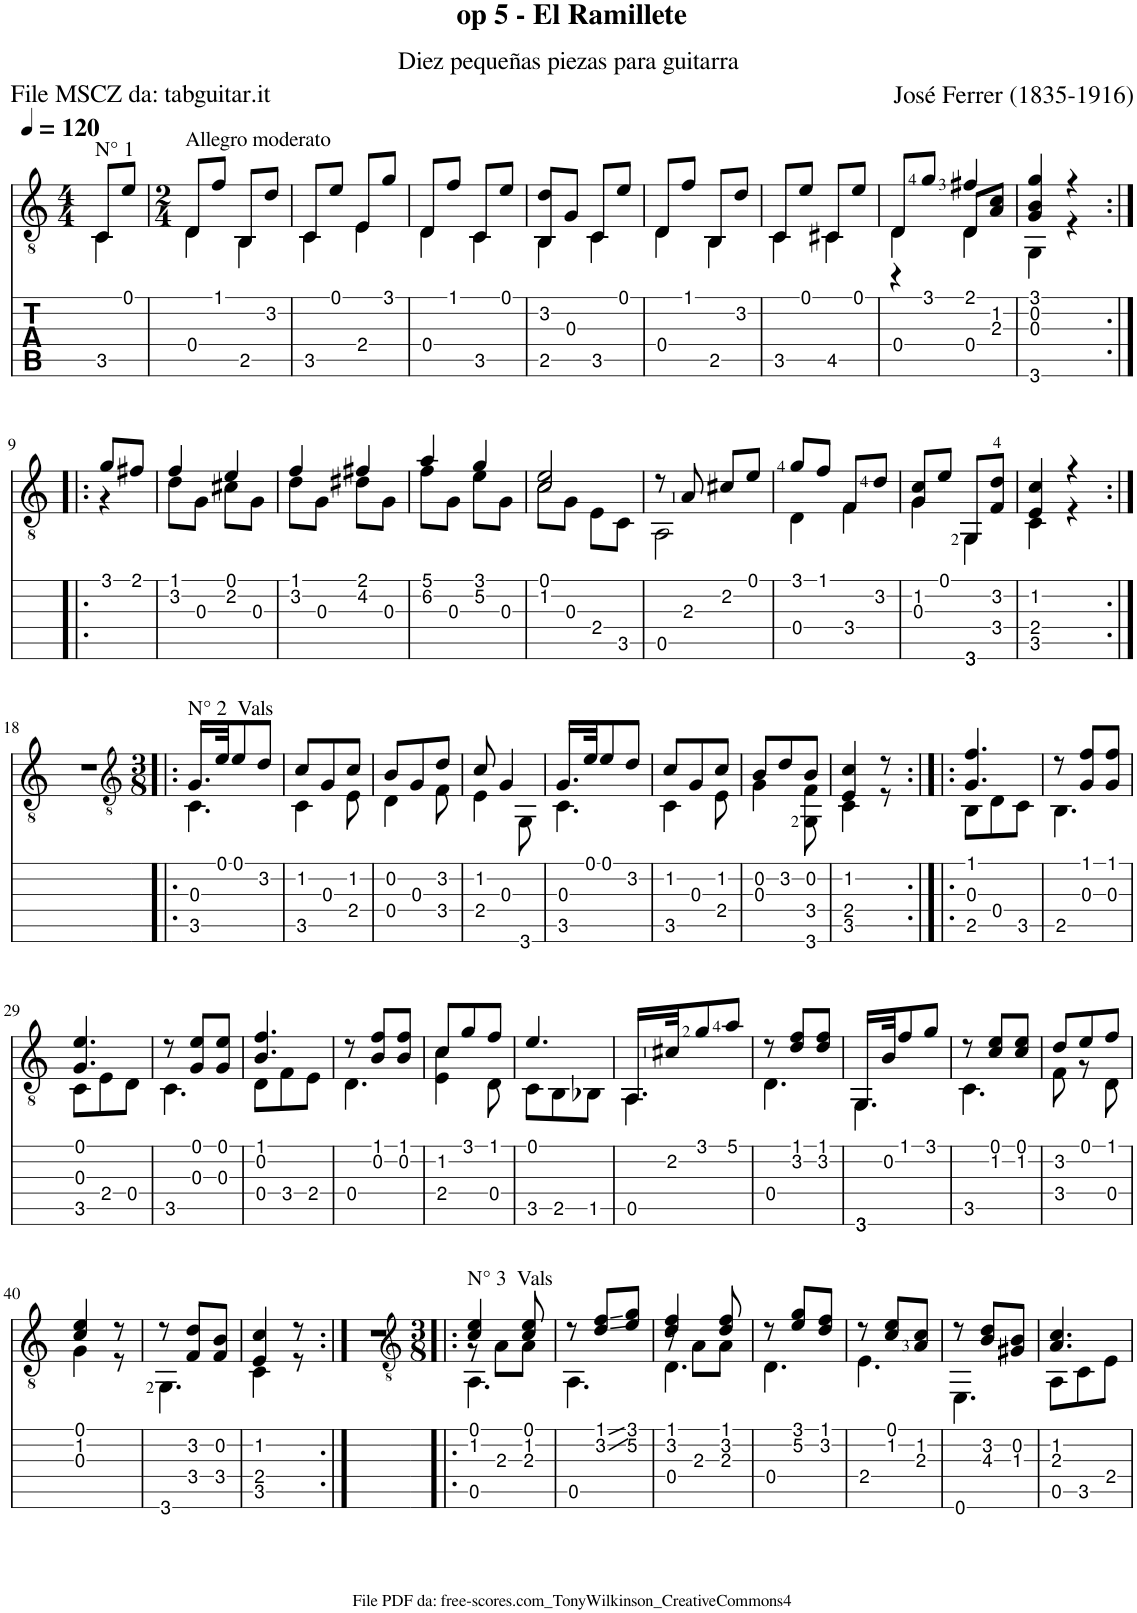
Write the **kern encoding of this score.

**kern	**kern
*part1	*part1
*staff2	*staff1
*I"Guitar	*
*I'Guit.	*
*stria6	*
*	*clefGv2
*k[]	*k[]
*M4/4	*M4/4
*MM120	*MM120
=	=
*^	*^
!	!	!LO:TX:a:t=N° 1	!
8CL	4C	8C/L	4C\
8eJ	.	8e/J	.
=1	=1	=1	=1
*M2/4	*	*M2/4	*
!	!	!LO:TX:a:t=Allegro moderato	!
8DL	4D	8D/L	4D\
8fJ	.	8f/J	.
8BBL	4BB	8BB/L	4BB\
8dJ	.	8d/J	.
=2	=2	=2	=2
8CL	4C	8C/L	4C\
8eJ	.	8e/J	.
8EL	4E	8E/L	4E\
8gJ	.	8g/J	.
=3	=3	=3	=3
8DL	4D	8D/L	4D\
8fJ	.	8f/J	.
8CL	4C	8C/L	4C\
8eJ	.	8e/J	.
=4	=4	=4	=4
8BB\ 8d\L	4BB	8BB/ 8d/L	4BB\
8GJ	.	8G/J	.
8CL	4C	8C/L	4C\
8eJ	.	8e/J	.
=5	=5	=5	=5
8DL	4D	8D/L	4D\
8fJ	.	8f/J	.
8BBL	4BB	8BB/L	4BB\
8dJ	.	8d/J	.
=6	=6	=6	=6
8CL	4C	8C/L	4C\
8eJ	.	8e/J	.
8C#L	4C#	8C#X/L	4C#\
8eJ	.	8e/J	.
=7	=7	=7	=7
*	*^	*	*^
8DL	4D	4r	8D/L	4D\	4r
8gJ	.	.	8g/J	.	.
4f#	4D	8DL	4f#X/	4D\	8D/L
.	.	8A\ 8c\J	.	.	8A/ 8c/J
*	*v	*v	*	*	*
*	*	*	*v	*v
=8	=8	=8	=8
4G 4B 4g	4GG	4G/ 4B/ 4g/	4GG\
4r	4r	4r	4r
!!LO:LB:g=z	!!
=9:|!|:	=9:|!|:	=9:|!|:	=9:|!|:
8gL	4r	8g/L	4r
8f#J	.	8f#X/J	.
=10	=10	=10	=10
4f	8dL	4f/	8d\L
.	8GJ	.	8G\J
4e	8c#L	4e/	8c#X\L
.	8GJ	.	8G\J
=11	=11	=11	=11
4f	8dL	4f/	8d\L
.	8GJ	.	8G\J
4f#	8d#L	4f#X/	8d#X\L
.	8GJ	.	8G\J
=12	=12	=12	=12
4a	8fL	4a/	8f\L
.	8GJ	.	8G\J
4g	8eL	4g/	8e\L
.	8GJ	.	8G\J
=13	=13	=13	=13
!	!	!	!LO:N:head=open
2c 2e	8cL	2c/ 2e/	8c\L
.	8GJ	.	8G\J
.	8EL	.	8E\L
.	8CJ	.	8C\J
=14	=14	=14	=14
8r	2AA	8r	2AA\
8A	.	8A/	.
8c#L	.	8c#X/L	.
8eJ	.	8e/J	.
=15	=15	=15	=15
8gL	4D	8g/L	4D\
8fJ	.	8f/J	.
8FL	4F	8F/L	4F\
8dJ	.	8d/J	.
=16	=16	=16	=16
8G\ 8c\L	4G	8G/ 8c/L	4G\
8eJ	.	8e/J	.
8GGL	4GG	8GG/L	4GG\
8F\ 8d\J	.	8F/ 8d/J	.
=17	=17	=17	=17
4E 4c	4C	4E/ 4c/	4C\
4r	4r	4r	4r
*v	*v	*	*
*	*v	*v
!!LO:LB:g=z
=18:|!	=18:|!
2r	2r
=19!|:	=19!|:
*	*clefGv2
*M3/8	*M3/8
*^	*^
!	!	!LO:TX:a:t=N° 2  Vals	!
16.GLL	4.C	16.G/LL	4.C\
32eJk	.	32e/JK	.
8e	.	8e/	.
8dJ	.	8d/J	.
=20	=20	=20	=20
8cL	4C	8c/L	4C\
8G	.	8G/	.
8cJ	8E	8c/J	8E\
=21	=21	=21	=21
8BL	4D	8B/L	4D\
8G	.	8G/	.
8dJ	8F	8d/J	8F\
=22	=22	=22	=22
8c	4E	8c/	4E\
4G	.	4G/	.
.	8GG	.	8GG\
=23	=23	=23	=23
16.GLL	4.C	16.G/LL	4.C\
32eJk	.	32e/JK	.
8e	.	8e/	.
8dJ	.	8d/J	.
=24	=24	=24	=24
8cL	4C	8c/L	4C\
8G	.	8G/	.
8cJ	8E	8c/J	8E\
=25	=25	=25	=25
8BL	4G	8B/L	4G\
8d	.	8d/	.
8BJ	8GG 8F	8B/J	8GG\ 8F\
=26	=26	=26	=26
4E 4c	4C	4E/ 4c/	4C\
8r	8r	8r	8r
=27:|!|:	=27:|!|:	=27:|!|:	=27:|!|:
4.G 4.f	8BBL	4.G/ 4.f/	8BB\L
.	8D	.	8D\
.	8CJ	.	8C\J
=28	=28	=28	=28
8r	4.BB	8r	4.BB\
8G\ 8f\L	.	8G/ 8f/L	.
8G\ 8f\J	.	8G/ 8f/J	.
!!LO:LB:g=z	!!
=29	=29	=29	=29
4.G 4.e	8CL	4.G/ 4.e/	8C\L
.	8E	.	8E\
.	8DJ	.	8D\J
=30	=30	=30	=30
8r	4.C	8r	4.C\
8G\ 8e\L	.	8G/ 8e/L	.
8G\ 8e\J	.	8G/ 8e/J	.
=31	=31	=31	=31
4.B 4.f	8DL	4.B/ 4.f/	8D\L
.	8F	.	8F\
.	8EJ	.	8E\J
=32	=32	=32	=32
8r	4.D	8r	4.D\
8B\ 8f\L	.	8B/ 8f/L	.
8B\ 8f\J	.	8B/ 8f/J	.
=33	=33	=33	=33
8cL	4E 4c	8c/L	4E\ 4c\
8g	.	8g/	.
8fJ	8D	8f/J	8D\
=34	=34	=34	=34
4.e	8CL	4.e/	8C\L
.	8BB	.	8BB\
.	8BB-J	.	8BB-X\J
=35	=35	=35	=35
16.AALL	4.AA	16.AA/LL	4.AA\
32c#Jk	.	32c#X/JK	.
8g	.	8g/	.
8aJ	.	8a/J	.
=36	=36	=36	=36
8r	4.D	8r	4.D\
8d\ 8f\L	.	8d/ 8f/L	.
8d\ 8f\J	.	8d/ 8f/J	.
=37	=37	=37	=37
16.GGLL	4.GG	16.GG/LL	4.GG\
32BJk	.	32B/JK	.
8f	.	8f/	.
8gJ	.	8g/J	.
=38	=38	=38	=38
8r	4.C	8r	4.C\
8c\ 8e\L	.	8c/ 8e/L	.
8c\ 8e\J	.	8c/ 8e/J	.
=39	=39	=39	=39
8dL	8F	8d/L	8F\
8e	8r	8e/	8r
8fJ	8D	8f/J	8D\
!!LO:LB:g=z	!!
=40	=40	=40	=40
4c 4e	4G	4c/ 4e/	4G\
8r	8r	8r	8r
=41	=41	=41	=41
8r	4.GG	8r	4.GG\
8F\ 8d\L	.	8F/ 8d/L	.
8F\ 8B\J	.	8F/ 8B/J	.
=42	=42	=42	=42
4E 4c	4C	4E/ 4c/	4C\
8r	8r	8r	8r
*v	*v	*	*
*	*v	*v
=43:|!	=43:|!
4.r	4.r
=44!|:	=44!|:
*	*clefGv2
*M3/8	*M3/8
*^	*^
*	*^	*	*^
!	!	!	!LO:TX:a:t=N° 3  Vals	!	!
4c 4e	8r	4.AA	4c/ 4e/	8r	4.AA\
.	8AL	.	.	8A\L	.
8c 8e	8AJ	.	8c/ 8e/	8A\J	.
*	*v	*v	*	*	*
*	*	*	*v	*v
=45	=45	=45	=45
8r	4.AA	8r	4.AA\
8d\ 8f\L	.	8d/ 8f/L	.
8e\ 8g\J	.	8e/ 8g/J	.
=46	=46	=46	=46
*	*^	*	*^
4d 4f	8r	4.D	4d/ 4f/	8r	4.D\
.	8AL	.	.	8A\L	.
8d 8f	8AJ	.	8d/ 8f/	8A\J	.
*	*v	*v	*	*	*
*	*	*	*v	*v
=47	=47	=47	=47
8r	4.D	8r	4.D\
8e\ 8g\L	.	8e/ 8g/L	.
8d\ 8f\J	.	8d/ 8f/J	.
=48	=48	=48	=48
8r	4.E	8r	4.E\
8c\ 8e\L	.	8c/ 8e/L	.
8A\ 8c\J	.	8A/ 8c/J	.
=49	=49	=49	=49
8r	4.EE	8r	4.EE\
8B\ 8d\L	.	8B/ 8d/L	.
8G#\ 8B\J	.	8G#X/ 8B/J	.
=50	=50	=50	=50
4.A 4.c	8AAL	4.A/ 4.c/	8AA\L
.	8C	.	8C\
.	8EJ	.	8E\J
*v	*v	*	*
*	*v	*v
=	=
*-	*-
